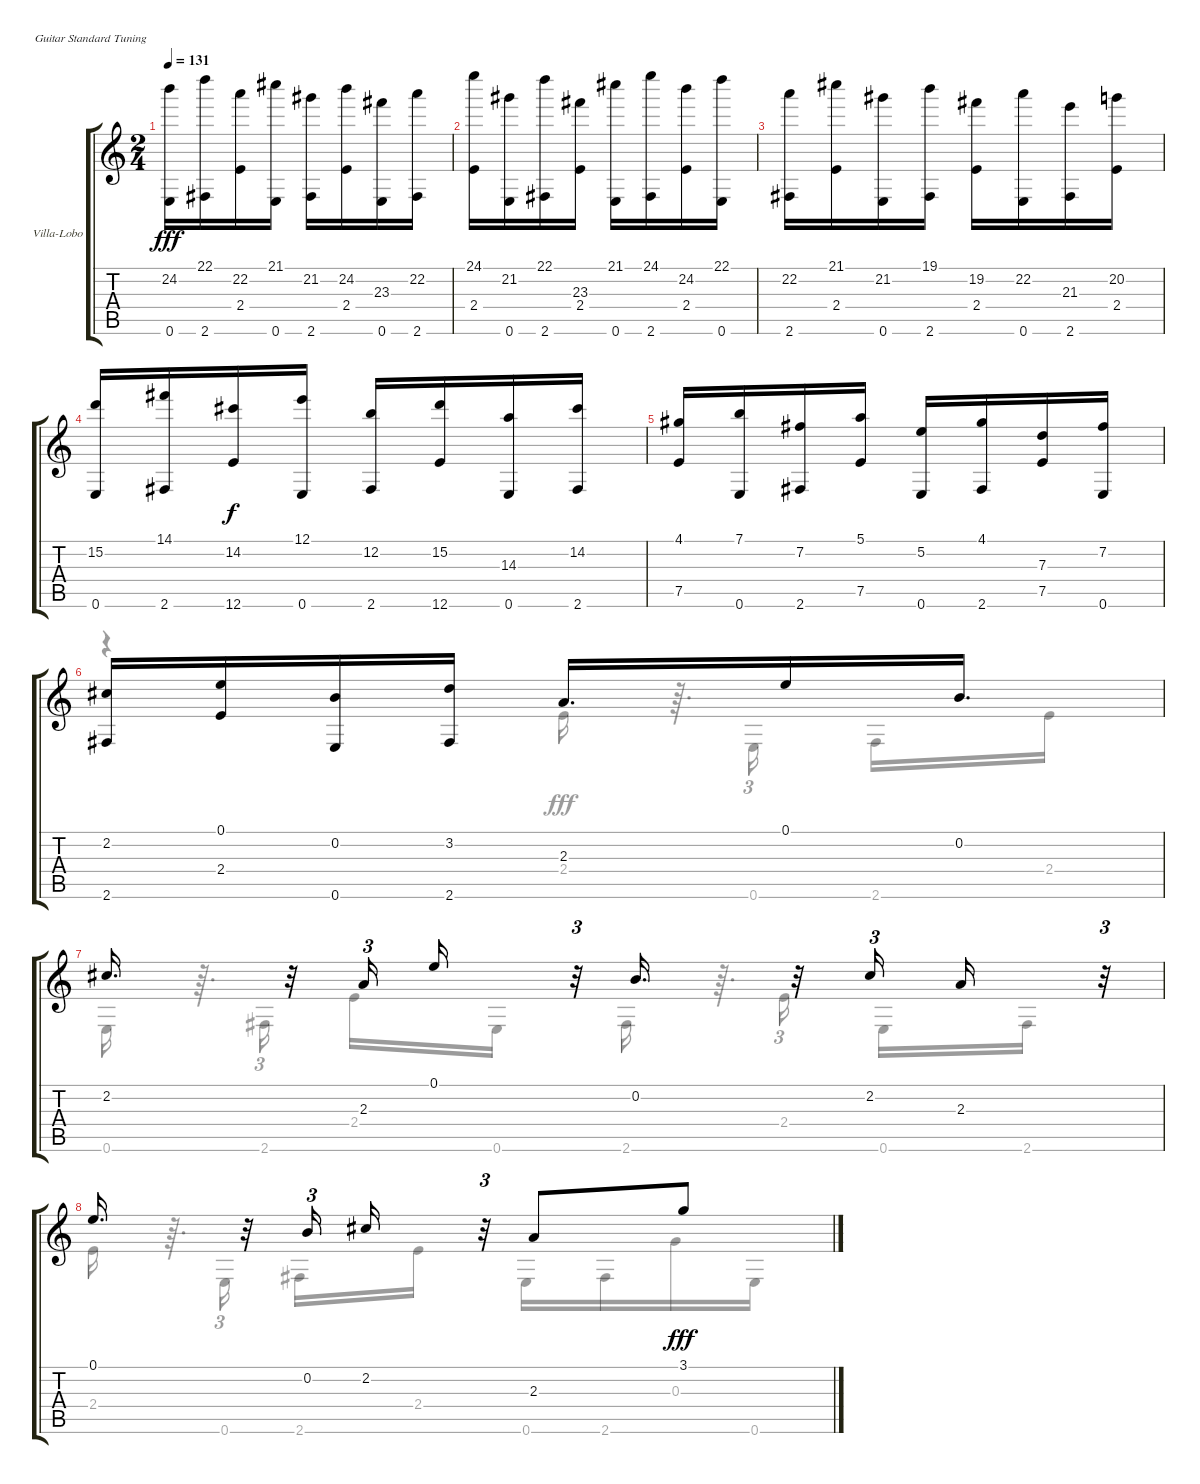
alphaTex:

\bracketExtendMode groupsimilarinstruments
\firstSystemTrackNameOrientation horizontal
\otherSystemsTrackNameOrientation horizontal
\track ("Villa-Lobos" "Villa-Lobo") {instrument acousticguitarnylon}
\staff {score tabs}
\tuning (E4 B3 G3 D3 A2 E2)
\voice
\ts (2 4)
\tempo 131
\clef g2
\ks c
(24.2 0.6).16{dy fff} (22.1 2.6).16 (22.2 2.4).16 (21.1 0.6).16 (21.2 2.6).16 (24.2 2.4).16 (23.3 0.6).16 (22.2 2.6).16 |
(24.1 2.4).16 (21.2 0.6).16 (22.1 2.6).16 (23.3 2.4).16 (21.1 0.6).16 (24.1 2.6).16 (24.2 2.4).16 (22.1 0.6).16 |
(22.2 2.6).16 (21.1 2.4).16 (21.2 0.6).16 (19.1 2.6).16 (19.2 2.4).16 (22.2 0.6).16 (21.3 2.6).16 (20.2 2.4).16 |
(15.2 0.6).16 (14.1 2.6).16 (14.2 12.6).16{dy f} (12.1 0.6).16 (12.2 2.6).16 (15.2 12.6).16 (14.3 0.6).16 (14.2 2.6).16 |
(4.1 7.5).16 (7.1 0.6).16 (7.2 2.6).16 (5.1 7.5).16 (5.2 0.6).16 (4.1 2.6).16 (7.3 7.5).16 (7.2 0.6).16 |
(2.2 2.6).16 (0.1 2.4).16 (0.2 0.6).16 (3.2 2.6).16 2.3.16{d} 0.1.16 0.2.16{d} |
2.2.16{d} r.32 2.3.16{tu (3 2)} 0.1.16 r.32{tu (3 2)} 0.2.16{d} r.32 2.2.16{tu (3 2)} 2.3.16 r.32{tu (3 2)} |
0.1.16{d} r.32 0.2.16{tu (3 2)} 2.2.16 r.32{tu (3 2)} 2.3.8 3.1.8{dy fff}
\voice
\clef g2
\ottava regular
\simile none
\ks c
|
|
|
|
|
r.4 2.4.16 r.64{d} 0.6.16{tu (3 2)} 2.6.16 2.4.16 |
0.6.16 r.64{d} 2.6.16{tu (3 2)} 2.4.16 0.6.16 2.6.16 r.64{d} 2.4.16{tu (3 2)} 0.6.16 2.6.16 |
2.4.16 r.64{d} 0.6.16{tu (3 2)} 2.6.16 2.4.16 0.6.16 2.6.16 0.3.16 0.6.16
